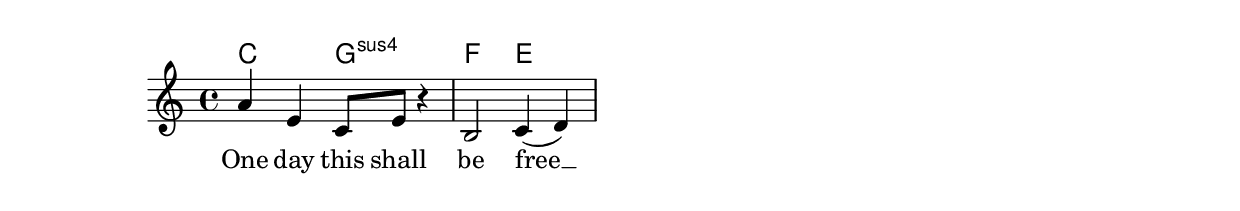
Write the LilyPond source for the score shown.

%% DO NOT EDIT this file manually; it is automatically
%% generated from LSR http://lsr.dsi.unimi.it
%% Make any changes in LSR itself, or in Documentation/snippets/new/ ,
%% and then run scripts/auxiliar/makelsr.py
%%
%% This file is in the public domain.
\version "2.14.0"

\header {
  lsrtags = "chords"

%% Translation of GIT committish: 2d548a99cb9dba80f2ff035582009477cd37eceb
  texidoces = "
Al juntar nombres de acorde en cifrado americano, melodía y letra,
obtenemos una hoja guía de acordes o «lead sheet»:

"
  doctitlees = "Hoja guía de acordes o «lead sheet» sencilla"


%% Translation of GIT committish: 0a868be38a775ecb1ef935b079000cebbc64de40
 texidocde = "
Ein Liedblatt besteht aus Akkordbezeichnungen, einer Melodie und dem Liedtext:

"
  doctitlede = "Ein einfaches Liedblatt"

%% Translation of GIT committish: 9594a4569164407a146bbc4aad8be3a60a4725cf
  texidocfr = "
Assembler des noms d'accords, une mélodie et des paroles permet
d'obtenir la  partition d'un chanson :

"
  doctitlefr = "Chanson simple"

  texidoc = "
When put together, chord names, a melody, and lyrics form a lead sheet:

"
  doctitle = "Simple lead sheet"
} % begin verbatim

<<
  \chords { c2 g:sus4 f e }
  \relative c'' {
    a4 e c8 e r4
    b2 c4( d)
  }
  \addlyrics { One day this shall be free __ }
>>

